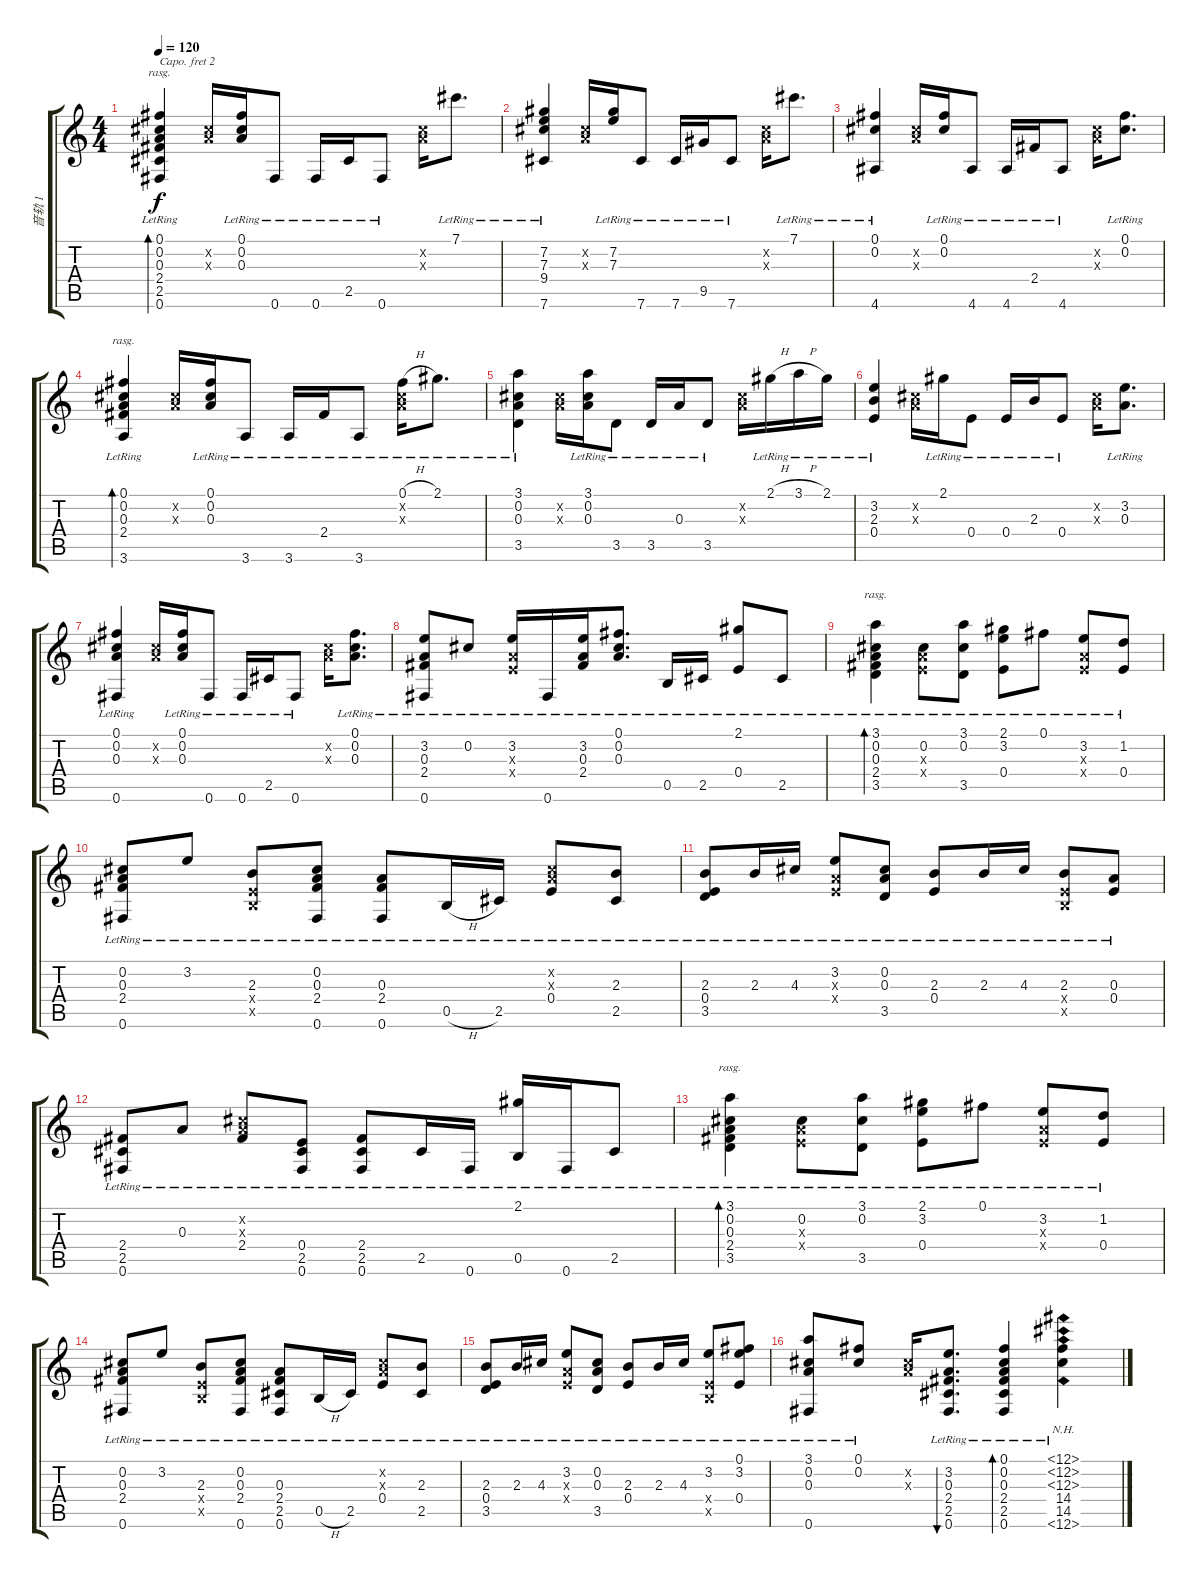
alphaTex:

\track ("音轨 1" "音轨 1") {instrument acousticguitarsteel}
\staff {score tabs}
\capo 2
\tuning (E4 B3 G3 D3 A2 E2) {hide}
\ts (4 4)
\tempo 120
\clef g2
\ks c
(0.1{lr} 0.2{lr} 0.3{lr} 2.4{lr} 2.5{lr} 0.6{lr}).4{bd 240 rasg ii dy f} (0.2{x} 0.3{x}).16 (0.1{lr} 0.2{lr} 0.3{lr}).16 0.6{lr}.8 0.6{lr}.16 2.5{lr}.16 0.6{lr}.8 (0.2{x} 0.3{x}).16 7.1{lr}.8{d} |
(7.2{lr} 7.3{lr} 9.4{lr} 7.6{lr}).4 (0.2{x} 0.3{x}).16 (7.2{lr} 7.3{lr}).16 7.6{lr}.8 7.6{lr}.16 9.5{lr}.16 7.6{lr}.8 (0.2{x} 0.3{x}).16 7.1{lr}.8{d} |
(0.1{lr} 0.2{lr} 4.6{lr}).4 (0.2{x} 0.3{x}).16 (0.1{lr} 0.2{lr}).16 4.6{lr}.8 4.6{lr}.16 2.4{lr}.16 4.6{lr}.8 (0.2{x} 0.3{x}).16 (0.1{lr} 0.2{lr}).8{d} |
(0.1{lr} 0.2{lr} 0.3{lr} 2.4{lr} 3.6{lr}).4{bd 240 rasg ii} (0.2{x} 0.3{x}).16 (0.1{lr} 0.2{lr} 0.3{lr}).16 3.6{lr}.8 3.6{lr}.16 2.4{lr}.16 3.6{lr}.8 (0.1{h lr} 0.2{x} 0.3{x}).16 2.1{lr}.8{d} |
(3.1{lr} 0.2{lr} 0.3{lr} 3.5{lr}).4 (0.2{x} 0.3{x}).16 (3.1{lr} 0.2{lr} 0.3{lr}).16 3.5{lr}.8 3.5{lr}.16 0.3{lr}.16 3.5{lr}.8 (0.2{x} 0.3{x}).16 2.1{h lr}.16 3.1{h lr}.16 2.1{lr}.16 |
(3.2{lr} 2.3{lr} 0.4{lr}).4 (0.2{x} 0.3{x}).16 2.1{lr}.16 0.4{lr}.8 0.4{lr}.16 2.3{lr}.16 0.4{lr}.8 (0.2{x} 0.3{x}).16 (3.2{lr} 0.3{lr}).8{d} |
(0.1{lr} 0.2{lr} 0.3{lr} 0.6{lr}).4 (0.2{x} 0.3{x}).16 (0.1{lr} 0.2{lr} 0.3{lr}).16 0.6{lr}.8 0.6{lr}.16 2.5{lr}.16 0.6{lr}.8 (0.2{x} 0.3{x}).16 (0.1{lr} 0.2{lr} 0.3{lr}).8{d} |
(3.2{lr} 0.3{lr} 2.4{lr} 0.6{lr}).8 0.2{lr}.8 (3.2{lr} 0.3{x} 0.4{x}).16 0.6{lr}.16 (3.2{lr} 0.3{lr} 2.4{lr}).16 (0.1{lr} 0.2{lr} 0.3{lr}).8{d} 0.5{lr}.16 2.5{lr}.16 (2.1{lr} 0.4{lr}).8 2.5{lr}.8 |
(3.1{lr} 0.2{lr} 0.3{lr} 2.4{lr} 3.5{lr}).4{bd 240 rasg ii} (0.2{lr} 0.3{x} 0.4{x}).8 (3.1{lr} 0.2{lr} 3.5{lr}).8 (2.1{lr} 3.2{lr} 0.4{lr}).8 0.1{lr}.8 (3.2{lr} 0.3{x} 0.4{x}).8 (1.2{lr} 0.4{lr}).8 |
(0.2{lr} 0.3{lr} 2.4{lr} 0.6{lr}).8 3.2{lr}.8 (2.3{lr} 0.4{x} 0.5{x}).8 (0.2{lr} 0.3{lr} 2.4{lr} 0.6{lr}).8 (0.3{lr} 2.4{lr} 0.6{lr}).8 0.5{h lr}.16 2.5{lr}.16 (0.2{x} 0.3{x} 0.4{lr}).8 (2.3{lr} 2.5{lr}).8 |
(2.3{lr} 0.4{lr} 3.5{lr}).8 2.3{lr}.16 4.3{lr}.16 (3.2{lr} 0.3{x} 0.4{x}).8 (0.2{lr} 0.3{lr} 3.5{lr}).8 (2.3{lr} 0.4{lr}).8 2.3{lr}.16 4.3{lr}.16 (2.3{lr} 0.4{x} 0.5{x}).8 (0.3{lr} 0.4{lr}).8 |
(2.4{lr} 2.5{lr} 0.6{lr}).8 0.3{lr}.8 (0.2{x} 0.3{x} 2.4{lr}).8 (0.4{lr} 2.5{lr} 0.6{lr}).8 (2.4{lr} 2.5{lr} 0.6{lr}).8 2.5{lr}.16 0.6{lr}.16 (2.1{lr} 0.5{lr}).16 0.6{lr}.16 2.5{lr}.8 |
(3.1{lr} 0.2{lr} 0.3{lr} 2.4{lr} 3.5{lr}).4{bd 240 rasg ii} (0.2{lr} 0.3{x} 0.4{x}).8 (3.1{lr} 0.2{lr} 3.5{lr}).8 (2.1{lr} 3.2{lr} 0.4{lr}).8 0.1{lr}.8 (3.2{lr} 0.3{x} 0.4{x}).8 (1.2{lr} 0.4{lr}).8 |
(0.2{lr} 0.3{lr} 2.4{lr} 0.6{lr}).8 3.2{lr}.8 (2.3{lr} 0.4{x} 0.5{x}).8 (0.2{lr} 0.3{lr} 2.4{lr} 0.6{lr}).8 (0.3{lr} 2.4{lr} 2.5{lr} 0.6{lr}).8 0.5{h lr}.16 2.5{lr}.16 (0.2{x} 0.3{x} 0.4{lr}).8 (2.3{lr} 2.5{lr}).8 |
(2.3{lr} 0.4{lr} 3.5{lr}).8 2.3{lr}.16 4.3{lr}.16 (3.2{lr} 0.3{x} 0.4{x}).8 (0.2{lr} 0.3{lr} 3.5{lr}).8 (2.3{lr} 0.4{lr}).8 2.3{lr}.16 4.3{lr}.16 (3.2{lr} 0.4{x} 0.5{x}).8 (0.1{lr} 3.2{lr} 0.4{lr}).8 |
(3.1{lr} 0.2{lr} 0.3{lr} 0.6{lr}).8 (0.1{lr} 0.2{lr}).8 (0.2{x} 0.3{x}).16 (3.2{lr} 0.3{lr} 2.4{lr} 2.5{lr} 0.6{lr}).8{d bu 120} (0.1{lr} 0.2{lr} 0.3{lr} 2.4{lr} 2.5{lr} 0.6{lr}).4{bd 120} (12.1{nh lr} 12.2{nh lr} 12.3{nh lr} 14.4{lr} 14.5{lr} 12.6{nh lr}).4
